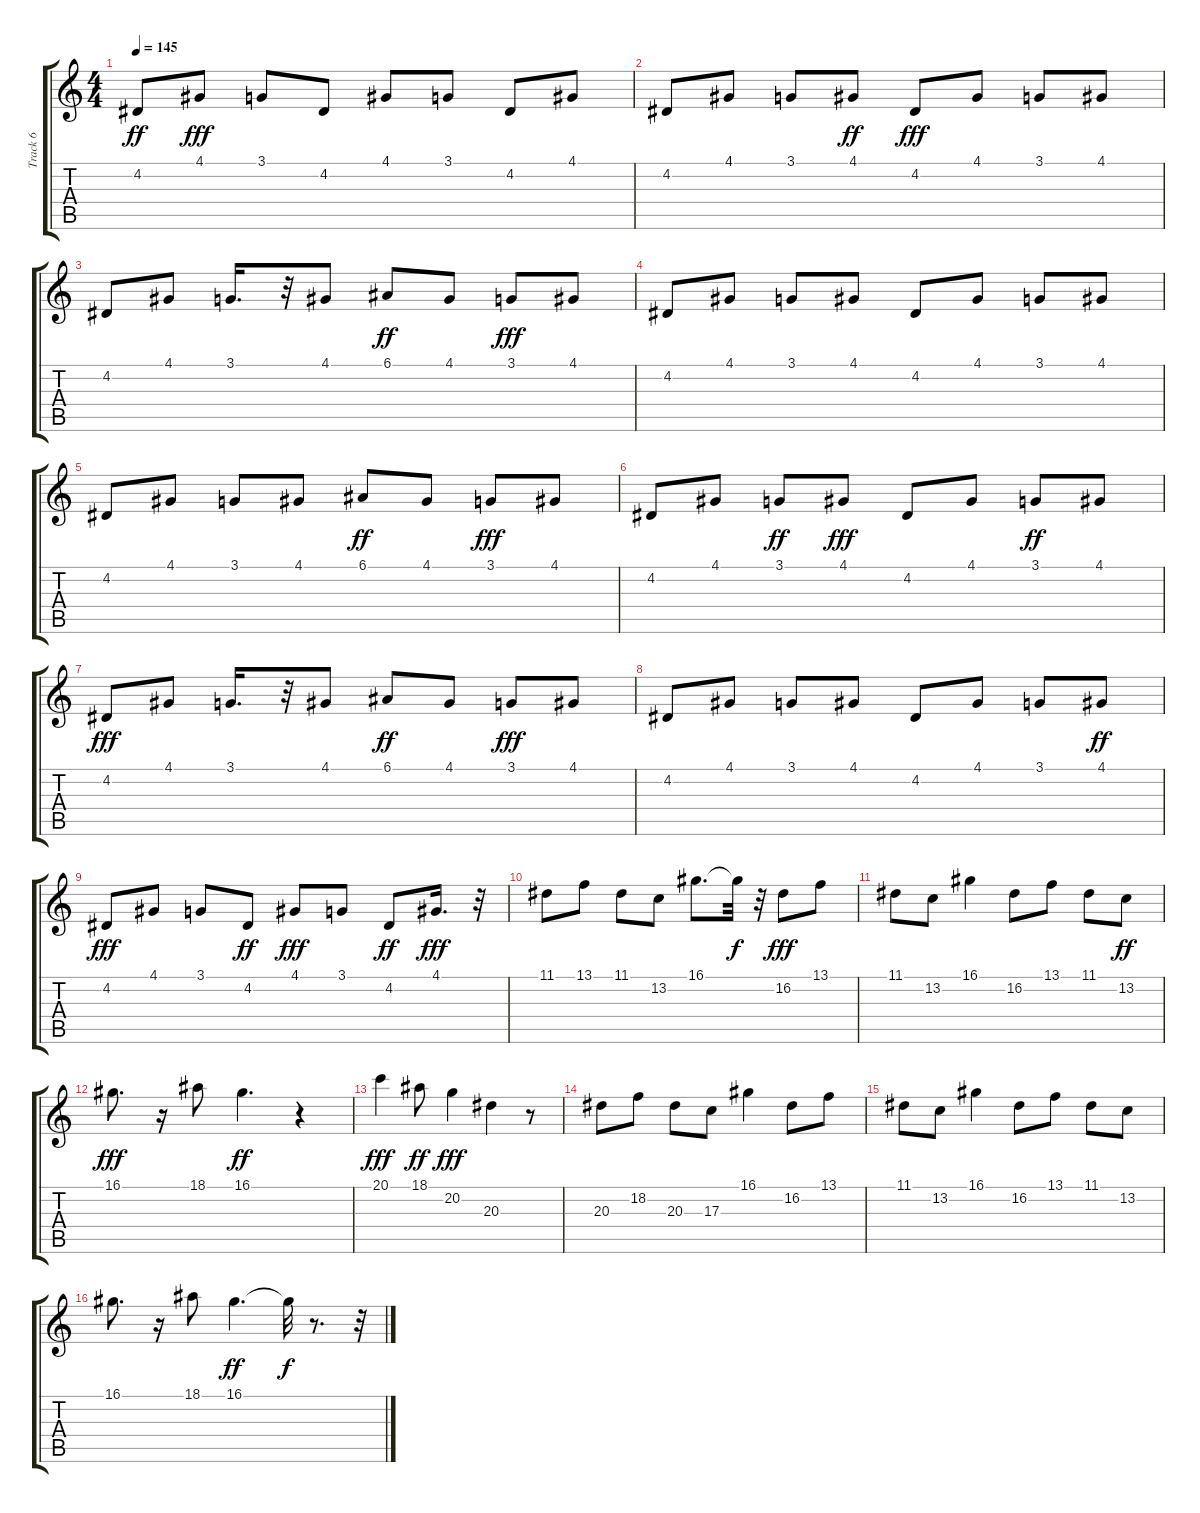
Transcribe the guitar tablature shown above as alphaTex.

\track ("Track 6" "Track 6") {instrument electricpiano2}
\staff {score tabs}
\tuning (E4 B3 G3 D3 A2 E2) {hide}
\ts (4 4)
\tempo 145
\clef g2
\ks c
4.2.8{dy ff} 4.1.8{dy fff} 3.1.8 4.2.8 4.1.8 3.1.8 4.2.8 4.1.8 |
4.2.8 4.1.8 3.1.8 4.1.8{dy ff} 4.2.8{dy fff} 4.1.8 3.1.8 4.1.8 |
4.2.8 4.1.8 3.1.16{d} r.32 4.1.8 6.1.8{dy ff} 4.1.8 3.1.8{dy fff} 4.1.8 |
4.2.8 4.1.8 3.1.8 4.1.8 4.2.8 4.1.8 3.1.8 4.1.8 |
4.2.8 4.1.8 3.1.8 4.1.8 6.1.8{dy ff} 4.1.8 3.1.8{dy fff} 4.1.8 |
4.2.8 4.1.8 3.1.8{dy ff} 4.1.8{dy fff} 4.2.8 4.1.8 3.1.8{dy ff} 4.1.8 |
4.2.8{dy fff} 4.1.8 3.1.16{d} r.32 4.1.8 6.1.8{dy ff} 4.1.8 3.1.8{dy fff} 4.1.8 |
4.2.8 4.1.8 3.1.8 4.1.8 4.2.8 4.1.8 3.1.8 4.1.8{dy ff} |
4.2.8{dy fff} 4.1.8 3.1.8 4.2.8{dy ff} 4.1.8{dy fff} 3.1.8 4.2.8{dy ff} 4.1.16{d dy fff} r.32 |
11.1.8 13.1.8 11.1.8 13.2.8 16.1.8{d} 16.1{t}.32{dy f} r.32 16.2.8{dy fff} 13.1.8 |
11.1.8 13.2.8 16.1.4 16.2.8 13.1.8 11.1.8 13.2.8{dy ff} |
16.1.8{d dy fff} r.16 18.1.8 16.1.4{d dy ff} r.4 |
20.1.4{dy fff} 18.1.8{dy ff} 20.2.4{dy fff} 20.3.4 r.8 |
20.3.8 18.2.8 20.3.8 17.3.8 16.1.4 16.2.8 13.1.8 |
11.1.8 13.2.8 16.1.4 16.2.8 13.1.8 11.1.8 13.2.8 |
16.1.8{d} r.16 18.1.8 16.1.4{d dy ff} 16.1{t}.32{dy f} r.8{d} r.32
